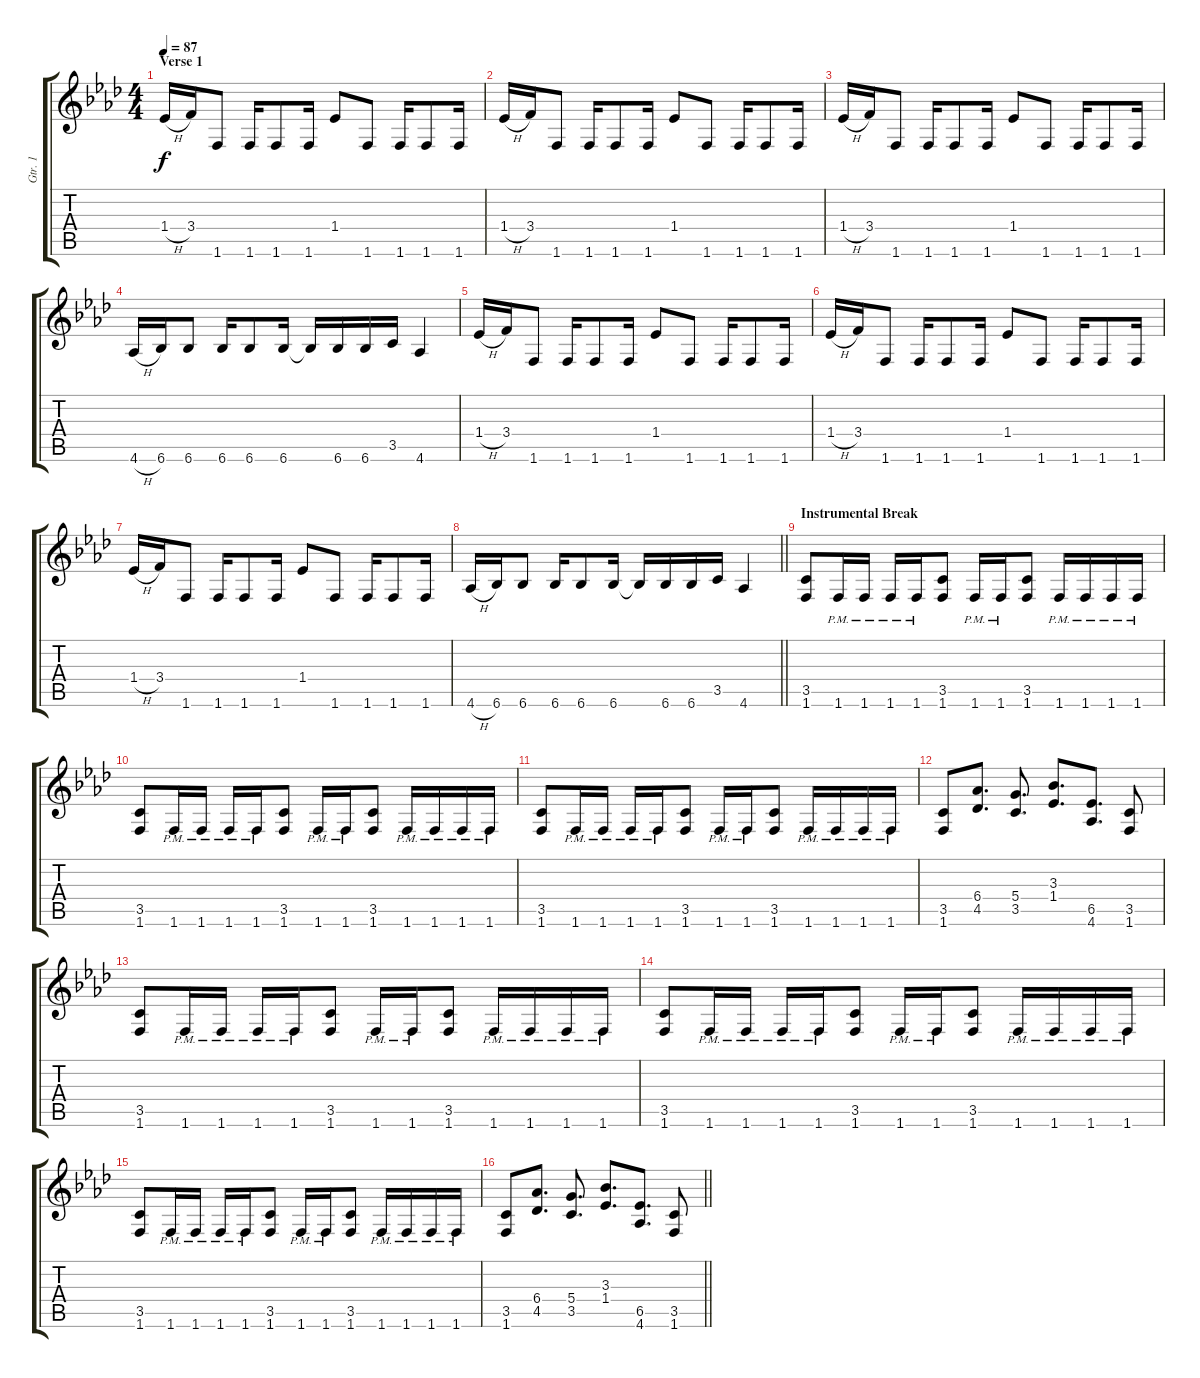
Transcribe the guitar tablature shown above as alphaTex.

\track ("Gtr. 1" "Gtr. 1") {instrument electricguitarjazz}
\staff {score tabs}
\tuning (E4 B3 G3 D3 A2 E2) {hide}
\ts (4 4)
\section ("" "Verse 1")
\tempo 87
\clef g2
\ks fminor
1.4{h}.16{dy f} 3.4.16 1.6.8 1.6.16 1.6.8 1.6.16 1.4.8 1.6.8 1.6.16 1.6.8 1.6.16 |
1.4{h}.16 3.4.16 1.6.8 1.6.16 1.6.8 1.6.16 1.4.8 1.6.8 1.6.16 1.6.8 1.6.16 |
1.4{h}.16 3.4.16 1.6.8 1.6.16 1.6.8 1.6.16 1.4.8 1.6.8 1.6.16 1.6.8 1.6.16 |
4.6{h}.16 6.6.16 6.6.8 6.6.16 6.6.8 6.6.16 6.6{t}.16 6.6.16 6.6.16 3.5.16 4.6.4 |
1.4{h}.16 3.4.16 1.6.8 1.6.16 1.6.8 1.6.16 1.4.8 1.6.8 1.6.16 1.6.8 1.6.16 |
1.4{h}.16 3.4.16 1.6.8 1.6.16 1.6.8 1.6.16 1.4.8 1.6.8 1.6.16 1.6.8 1.6.16 |
1.4{h}.16 3.4.16 1.6.8 1.6.16 1.6.8 1.6.16 1.4.8 1.6.8 1.6.16 1.6.8 1.6.16 |
\barLineRight lightlight
4.6{h}.16 6.6.16 6.6.8 6.6.16 6.6.8 6.6.16 6.6{t}.16 6.6.16 6.6.16 3.5.16 4.6.4 |
\section ("" "Instrumental Break")
(3.5 1.6).8 1.6{pm}.16 1.6{pm}.16 1.6{pm}.16 1.6{pm}.16 (3.5 1.6).8 1.6{pm}.16 1.6{pm}.16 (3.5 1.6).8 1.6{pm}.16 1.6{pm}.16 1.6{pm}.16 1.6{pm}.16 |
(3.5 1.6).8 1.6{pm}.16 1.6{pm}.16 1.6{pm}.16 1.6{pm}.16 (3.5 1.6).8 1.6{pm}.16 1.6{pm}.16 (3.5 1.6).8 1.6{pm}.16 1.6{pm}.16 1.6{pm}.16 1.6{pm}.16 |
(3.5 1.6).8 1.6{pm}.16 1.6{pm}.16 1.6{pm}.16 1.6{pm}.16 (3.5 1.6).8 1.6{pm}.16 1.6{pm}.16 (3.5 1.6).8 1.6{pm}.16 1.6{pm}.16 1.6{pm}.16 1.6{pm}.16 |
(3.5 1.6).8 (6.4 4.5).8{d} (5.4 3.5).8{d} (3.3 1.4).8{d} (6.5 4.6).8{d} (3.5 1.6).8 |
(3.5 1.6).8 1.6{pm}.16 1.6{pm}.16 1.6{pm}.16 1.6{pm}.16 (3.5 1.6).8 1.6{pm}.16 1.6{pm}.16 (3.5 1.6).8 1.6{pm}.16 1.6{pm}.16 1.6{pm}.16 1.6{pm}.16 |
(3.5 1.6).8 1.6{pm}.16 1.6{pm}.16 1.6{pm}.16 1.6{pm}.16 (3.5 1.6).8 1.6{pm}.16 1.6{pm}.16 (3.5 1.6).8 1.6{pm}.16 1.6{pm}.16 1.6{pm}.16 1.6{pm}.16 |
(3.5 1.6).8 1.6{pm}.16 1.6{pm}.16 1.6{pm}.16 1.6{pm}.16 (3.5 1.6).8 1.6{pm}.16 1.6{pm}.16 (3.5 1.6).8 1.6{pm}.16 1.6{pm}.16 1.6{pm}.16 1.6{pm}.16 |
\barLineRight lightlight
(3.5 1.6).8 (6.4 4.5).8{d} (5.4 3.5).8{d} (3.3 1.4).8{d} (6.5 4.6).8{d} (3.5 1.6).8
